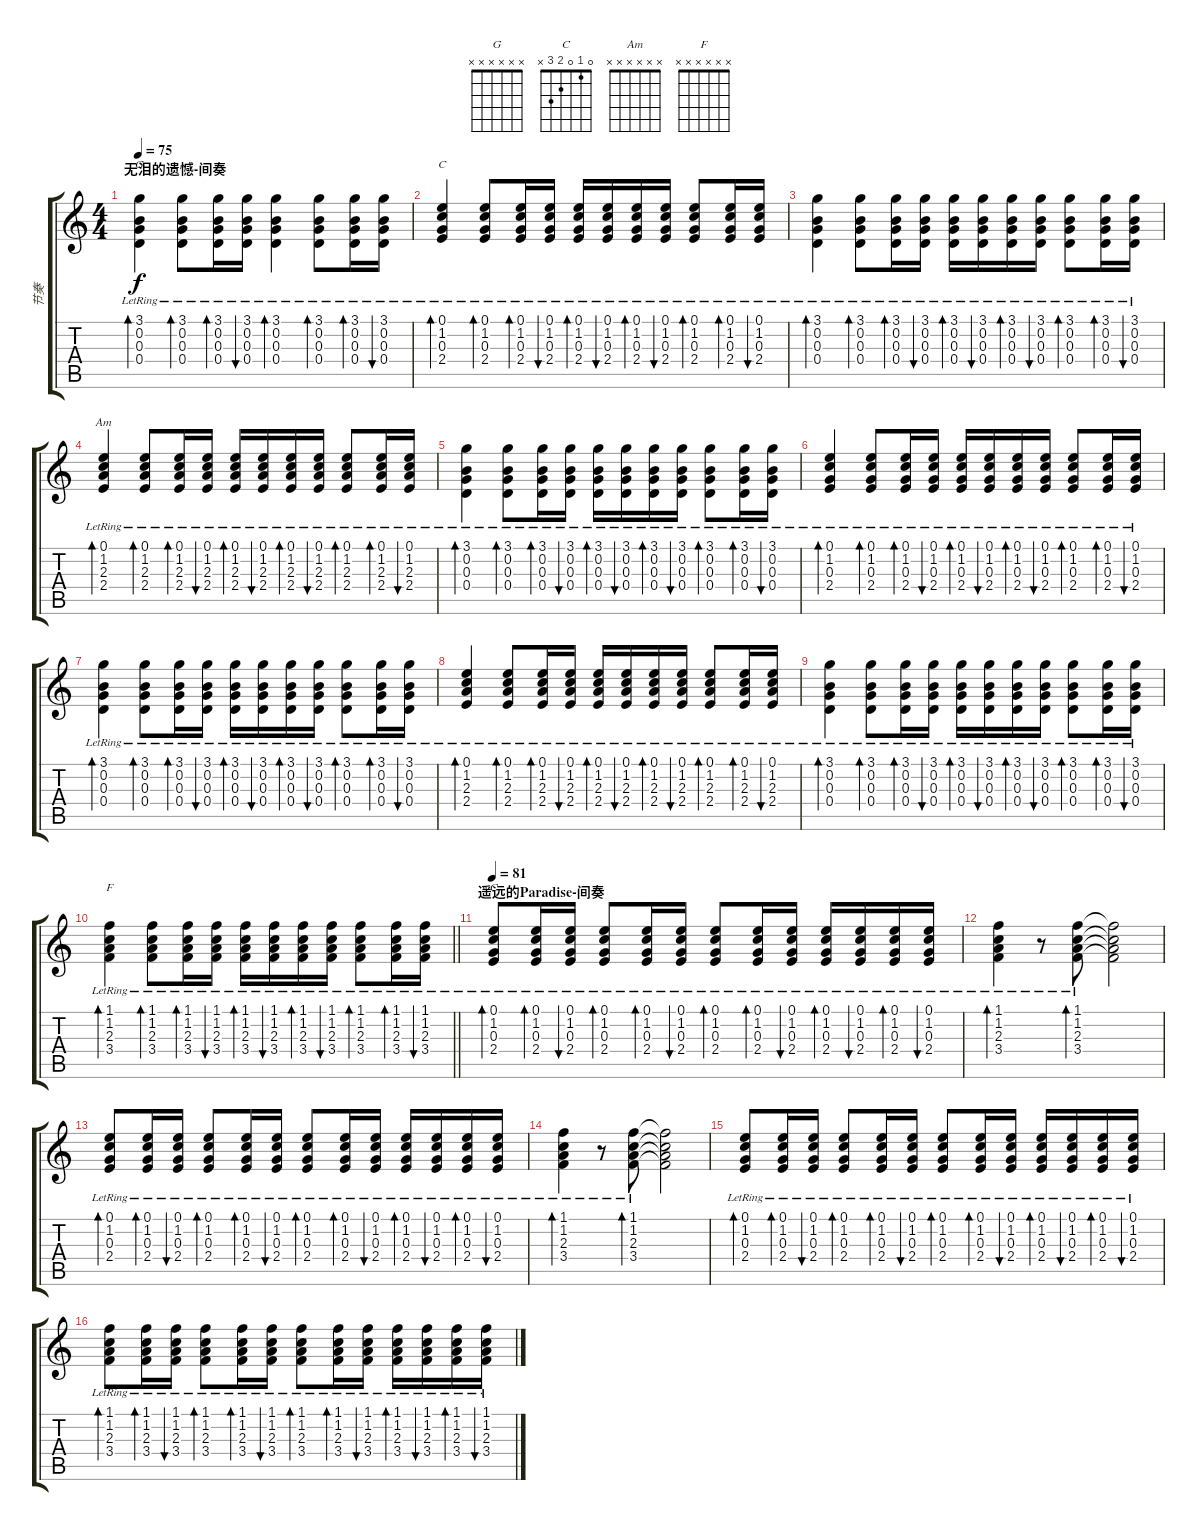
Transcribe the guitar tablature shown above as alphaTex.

\track ("节奏" "节奏") {instrument acousticguitarsteel}
\staff {score tabs}
\tuning (E4 B3 G3 D3 A2 E2) {hide}
\chord ("G" x x x x x x)
\chord ("C" x x x x x x)
\chord ("Am" x x x x x x)
\chord ("F" x x x x x x)
\chord ("C" 0 1 0 2 3 x)
\ts (4 4)
\section ("" "无泪的遗憾-间奏")
\tempo 75
\clef g2
\ks c
(3.1{lr} 0.2{lr} 0.3{lr} 0.4{lr}).4{bd 60 ch "G" dy f volume 8 instrument acousticguitarsteel} (3.1{lr} 0.2{lr} 0.3{lr} 0.4{lr}).8{bd 60} (3.1{lr} 0.2{lr} 0.3{lr} 0.4{lr}).16{bd 60} (3.1{lr} 0.2{lr} 0.3{lr} 0.4{lr}).16{bu 60} (3.1{lr} 0.2{lr} 0.3{lr} 0.4{lr}).4{bd 60} (3.1{lr} 0.2{lr} 0.3{lr} 0.4{lr}).8{bd 60} (3.1{lr} 0.2{lr} 0.3{lr} 0.4{lr}).16{bd 60} (3.1{lr} 0.2{lr} 0.3{lr} 0.4{lr}).16{bu 60} |
(0.1{lr} 1.2{lr} 0.3{lr} 2.4{lr}).4{bd 60 ch "C"} (0.1{lr} 1.2{lr} 0.3{lr} 2.4{lr}).8{bd 60} (0.1{lr} 1.2{lr} 0.3{lr} 2.4{lr}).16{bd 60} (0.1{lr} 1.2{lr} 0.3{lr} 2.4{lr}).16{bu 60} (0.1{lr} 1.2{lr} 0.3{lr} 2.4{lr}).16{bd 60} (0.1{lr} 1.2{lr} 0.3{lr} 2.4{lr}).16{bu 60} (0.1{lr} 1.2{lr} 0.3{lr} 2.4{lr}).16{bd 60} (0.1{lr} 1.2{lr} 0.3{lr} 2.4{lr}).16{bu 60} (0.1{lr} 1.2{lr} 0.3{lr} 2.4{lr}).8{bd 60} (0.1{lr} 1.2{lr} 0.3{lr} 2.4{lr}).16{bd 60} (0.1{lr} 1.2{lr} 0.3{lr} 2.4{lr}).16{bu 60} |
(3.1{lr} 0.2{lr} 0.3{lr} 0.4{lr}).4{bd 60} (3.1{lr} 0.2{lr} 0.3{lr} 0.4{lr}).8{bd 60} (3.1{lr} 0.2{lr} 0.3{lr} 0.4{lr}).16{bd 60} (3.1{lr} 0.2{lr} 0.3{lr} 0.4{lr}).16{bu 60} (3.1{lr} 0.2{lr} 0.3{lr} 0.4{lr}).16{bd 60} (3.1{lr} 0.2{lr} 0.3{lr} 0.4{lr}).16{bu 60} (3.1{lr} 0.2{lr} 0.3{lr} 0.4{lr}).16{bd 60} (3.1{lr} 0.2{lr} 0.3{lr} 0.4{lr}).16{bu 60} (3.1{lr} 0.2{lr} 0.3{lr} 0.4{lr}).8{bd 60} (3.1{lr} 0.2{lr} 0.3{lr} 0.4{lr}).16{bd 60} (3.1{lr} 0.2{lr} 0.3{lr} 0.4{lr}).16{bu 60} |
(0.1{lr} 1.2{lr} 2.3{lr} 2.4{lr}).4{bd 60 ch "Am"} (0.1{lr} 1.2{lr} 2.3{lr} 2.4{lr}).8{bd 60} (0.1{lr} 1.2{lr} 2.3{lr} 2.4{lr}).16{bd 60} (0.1{lr} 1.2{lr} 2.3{lr} 2.4{lr}).16{bu 60} (0.1{lr} 1.2{lr} 2.3{lr} 2.4{lr}).16{bd 60} (0.1{lr} 1.2{lr} 2.3{lr} 2.4{lr}).16{bu 60} (0.1{lr} 1.2{lr} 2.3{lr} 2.4{lr}).16{bd 60} (0.1{lr} 1.2{lr} 2.3{lr} 2.4{lr}).16{bu 60} (0.1{lr} 1.2{lr} 2.3{lr} 2.4{lr}).8{bd 60} (0.1{lr} 1.2{lr} 2.3{lr} 2.4{lr}).16{bd 60} (0.1{lr} 1.2{lr} 2.3{lr} 2.4{lr}).16{bu 60} |
(3.1{lr} 0.2{lr} 0.3{lr} 0.4{lr}).4{bd 60} (3.1{lr} 0.2{lr} 0.3{lr} 0.4{lr}).8{bd 60} (3.1{lr} 0.2{lr} 0.3{lr} 0.4{lr}).16{bd 60} (3.1{lr} 0.2{lr} 0.3{lr} 0.4{lr}).16{bu 60} (3.1{lr} 0.2{lr} 0.3{lr} 0.4{lr}).16{bd 60} (3.1{lr} 0.2{lr} 0.3{lr} 0.4{lr}).16{bu 60} (3.1{lr} 0.2{lr} 0.3{lr} 0.4{lr}).16{bd 60} (3.1{lr} 0.2{lr} 0.3{lr} 0.4{lr}).16{bu 60} (3.1{lr} 0.2{lr} 0.3{lr} 0.4{lr}).8{bd 60} (3.1{lr} 0.2{lr} 0.3{lr} 0.4{lr}).16{bd 60} (3.1{lr} 0.2{lr} 0.3{lr} 0.4{lr}).16{bu 60} |
(0.1{lr} 1.2{lr} 0.3{lr} 2.4{lr}).4{bd 60} (0.1{lr} 1.2{lr} 0.3{lr} 2.4{lr}).8{bd 60} (0.1{lr} 1.2{lr} 0.3{lr} 2.4{lr}).16{bd 60} (0.1{lr} 1.2{lr} 0.3{lr} 2.4{lr}).16{bu 60} (0.1{lr} 1.2{lr} 0.3{lr} 2.4{lr}).16{bd 60} (0.1{lr} 1.2{lr} 0.3{lr} 2.4{lr}).16{bu 60} (0.1{lr} 1.2{lr} 0.3{lr} 2.4{lr}).16{bd 60} (0.1{lr} 1.2{lr} 0.3{lr} 2.4{lr}).16{bu 60} (0.1{lr} 1.2{lr} 0.3{lr} 2.4{lr}).8{bd 60} (0.1{lr} 1.2{lr} 0.3{lr} 2.4{lr}).16{bd 60} (0.1{lr} 1.2{lr} 0.3{lr} 2.4{lr}).16{bu 60} |
(3.1{lr} 0.2{lr} 0.3{lr} 0.4{lr}).4{bd 60} (3.1{lr} 0.2{lr} 0.3{lr} 0.4{lr}).8{bd 60} (3.1{lr} 0.2{lr} 0.3{lr} 0.4{lr}).16{bd 60} (3.1{lr} 0.2{lr} 0.3{lr} 0.4{lr}).16{bu 60} (3.1{lr} 0.2{lr} 0.3{lr} 0.4{lr}).16{bd 60} (3.1{lr} 0.2{lr} 0.3{lr} 0.4{lr}).16{bu 60} (3.1{lr} 0.2{lr} 0.3{lr} 0.4{lr}).16{bd 60} (3.1{lr} 0.2{lr} 0.3{lr} 0.4{lr}).16{bu 60} (3.1{lr} 0.2{lr} 0.3{lr} 0.4{lr}).8{bd 60} (3.1{lr} 0.2{lr} 0.3{lr} 0.4{lr}).16{bd 60} (3.1{lr} 0.2{lr} 0.3{lr} 0.4{lr}).16{bu 60} |
(0.1{lr} 1.2{lr} 2.3{lr} 2.4{lr}).4{bd 60} (0.1{lr} 1.2{lr} 2.3{lr} 2.4{lr}).8{bd 60} (0.1{lr} 1.2{lr} 2.3{lr} 2.4{lr}).16{bd 60} (0.1{lr} 1.2{lr} 2.3{lr} 2.4{lr}).16{bu 60} (0.1{lr} 1.2{lr} 2.3{lr} 2.4{lr}).16{bd 60} (0.1{lr} 1.2{lr} 2.3{lr} 2.4{lr}).16{bu 60} (0.1{lr} 1.2{lr} 2.3{lr} 2.4{lr}).16{bd 60} (0.1{lr} 1.2{lr} 2.3{lr} 2.4{lr}).16{bu 60} (0.1{lr} 1.2{lr} 2.3{lr} 2.4{lr}).8{bd 60} (0.1{lr} 1.2{lr} 2.3{lr} 2.4{lr}).16{bd 60} (0.1{lr} 1.2{lr} 2.3{lr} 2.4{lr}).16{bu 60} |
(3.1{lr} 0.2{lr} 0.3{lr} 0.4{lr}).4{bd 60} (3.1{lr} 0.2{lr} 0.3{lr} 0.4{lr}).8{bd 60} (3.1{lr} 0.2{lr} 0.3{lr} 0.4{lr}).16{bd 60} (3.1{lr} 0.2{lr} 0.3{lr} 0.4{lr}).16{bu 60} (3.1{lr} 0.2{lr} 0.3{lr} 0.4{lr}).16{bd 60} (3.1{lr} 0.2{lr} 0.3{lr} 0.4{lr}).16{bu 60} (3.1{lr} 0.2{lr} 0.3{lr} 0.4{lr}).16{bd 60} (3.1{lr} 0.2{lr} 0.3{lr} 0.4{lr}).16{bu 60} (3.1{lr} 0.2{lr} 0.3{lr} 0.4{lr}).8{bd 60} (3.1{lr} 0.2{lr} 0.3{lr} 0.4{lr}).16{bd 60} (3.1{lr} 0.2{lr} 0.3{lr} 0.4{lr}).16{bu 60} |
\barLineRight lightlight
(1.1{lr} 1.2{lr} 2.3{lr} 3.4{lr}).4{bd 120 ch "F"} (1.1{lr} 1.2{lr} 2.3{lr} 3.4{lr}).8{bd 60} (1.1{lr} 1.2{lr} 2.3{lr} 3.4{lr}).16{bd 60} (1.1{lr} 1.2{lr} 2.3{lr} 3.4{lr}).16{bu 60} (1.1{lr} 1.2{lr} 2.3{lr} 3.4{lr}).16{bd 60} (1.1{lr} 1.2{lr} 2.3{lr} 3.4{lr}).16{bu 60} (1.1{lr} 1.2{lr} 2.3{lr} 3.4{lr}).16{bd 60} (1.1{lr} 1.2{lr} 2.3{lr} 3.4{lr}).16{bu 60} (1.1{lr} 1.2{lr} 2.3{lr} 3.4{lr}).8{bd 60} (1.1{lr} 1.2{lr} 2.3{lr} 3.4{lr}).16{bd 60} (1.1{lr} 1.2{lr} 2.3{lr} 3.4{lr}).16{bu 60} |
\section ("" "遥远的Paradise-间奏")
\tempo 81
(0.1{lr} 1.2{lr} 0.3{lr} 2.4{lr}).8{bd 60 ch "C"} (0.1{lr} 1.2{lr} 0.3{lr} 2.4{lr}).16{bd 60} (0.1{lr} 1.2{lr} 0.3{lr} 2.4{lr}).16{bu 60} (0.1{lr} 1.2{lr} 0.3{lr} 2.4{lr}).8{bd 60} (0.1{lr} 1.2{lr} 0.3{lr} 2.4{lr}).16{bd 60} (0.1{lr} 1.2{lr} 0.3{lr} 2.4{lr}).16{bu 60} (0.1{lr} 1.2{lr} 0.3{lr} 2.4{lr}).8{bd 60} (0.1{lr} 1.2{lr} 0.3{lr} 2.4{lr}).16{bd 60} (0.1{lr} 1.2{lr} 0.3{lr} 2.4{lr}).16{bu 60} (0.1{lr} 1.2{lr} 0.3{lr} 2.4{lr}).16{bd 60} (0.1{lr} 1.2{lr} 0.3{lr} 2.4{lr}).16{bu 60} (0.1{lr} 1.2{lr} 0.3{lr} 2.4{lr}).16{bd 60} (0.1{lr} 1.2{lr} 0.3{lr} 2.4{lr}).16{bu 60} |
(1.1{lr} 1.2{lr} 2.3{lr} 3.4{lr}).4{bd 60} r.8 (1.1{lr} 1.2{lr} 2.3{lr} 3.4{lr}).8{bd 60} (1.1{t} 1.2{t} 2.3{t} 3.4{t}).2 |
(0.1{lr} 1.2{lr} 0.3{lr} 2.4{lr}).8{bd 60} (0.1{lr} 1.2{lr} 0.3{lr} 2.4{lr}).16{bd 60} (0.1{lr} 1.2{lr} 0.3{lr} 2.4{lr}).16{bu 60} (0.1{lr} 1.2{lr} 0.3{lr} 2.4{lr}).8{bd 60} (0.1{lr} 1.2{lr} 0.3{lr} 2.4{lr}).16{bd 60} (0.1{lr} 1.2{lr} 0.3{lr} 2.4{lr}).16{bu 60} (0.1{lr} 1.2{lr} 0.3{lr} 2.4{lr}).8{bd 60} (0.1{lr} 1.2{lr} 0.3{lr} 2.4{lr}).16{bd 60} (0.1{lr} 1.2{lr} 0.3{lr} 2.4{lr}).16{bu 60} (0.1{lr} 1.2{lr} 0.3{lr} 2.4{lr}).16{bd 60} (0.1{lr} 1.2{lr} 0.3{lr} 2.4{lr}).16{bu 60} (0.1{lr} 1.2{lr} 0.3{lr} 2.4{lr}).16{bd 60} (0.1{lr} 1.2{lr} 0.3{lr} 2.4{lr}).16{bu 60} |
(1.1{lr} 1.2{lr} 2.3{lr} 3.4{lr}).4{bd 60} r.8 (1.1{lr} 1.2{lr} 2.3{lr} 3.4{lr}).8{bd 60} (1.1{t} 1.2{t} 2.3{t} 3.4{t}).2 |
(0.1{lr} 1.2{lr} 0.3{lr} 2.4{lr}).8{bd 60} (0.1{lr} 1.2{lr} 0.3{lr} 2.4{lr}).16{bd 60} (0.1{lr} 1.2{lr} 0.3{lr} 2.4{lr}).16{bu 60} (0.1{lr} 1.2{lr} 0.3{lr} 2.4{lr}).8{bd 60} (0.1{lr} 1.2{lr} 0.3{lr} 2.4{lr}).16{bd 60} (0.1{lr} 1.2{lr} 0.3{lr} 2.4{lr}).16{bu 60} (0.1{lr} 1.2{lr} 0.3{lr} 2.4{lr}).8{bd 60} (0.1{lr} 1.2{lr} 0.3{lr} 2.4{lr}).16{bd 60} (0.1{lr} 1.2{lr} 0.3{lr} 2.4{lr}).16{bu 60} (0.1{lr} 1.2{lr} 0.3{lr} 2.4{lr}).16{bd 60} (0.1{lr} 1.2{lr} 0.3{lr} 2.4{lr}).16{bu 60} (0.1{lr} 1.2{lr} 0.3{lr} 2.4{lr}).16{bd 60} (0.1{lr} 1.2{lr} 0.3{lr} 2.4{lr}).16{bu 60} |
(1.1{lr} 1.2{lr} 2.3{lr} 3.4{lr}).8{bd 60} (1.1{lr} 1.2{lr} 2.3{lr} 3.4{lr}).16{bd 60} (1.1{lr} 1.2{lr} 2.3{lr} 3.4{lr}).16{bu 60} (1.1{lr} 1.2{lr} 2.3{lr} 3.4{lr}).8{bd 60} (1.1{lr} 1.2{lr} 2.3{lr} 3.4{lr}).16{bd 60} (1.1{lr} 1.2{lr} 2.3{lr} 3.4{lr}).16{bu 60} (1.1{lr} 1.2{lr} 2.3{lr} 3.4{lr}).8{bd 60} (1.1{lr} 1.2{lr} 2.3{lr} 3.4{lr}).16{bd 60} (1.1{lr} 1.2{lr} 2.3{lr} 3.4{lr}).16{bu 60} (1.1{lr} 1.2{lr} 2.3{lr} 3.4{lr}).16{bd 60} (1.1{lr} 1.2{lr} 2.3{lr} 3.4{lr}).16{bu 60} (1.1{lr} 1.2{lr} 2.3{lr} 3.4{lr}).16{bd 60} (1.1{lr} 1.2{lr} 2.3{lr} 3.4{lr}).16{bu 60}
